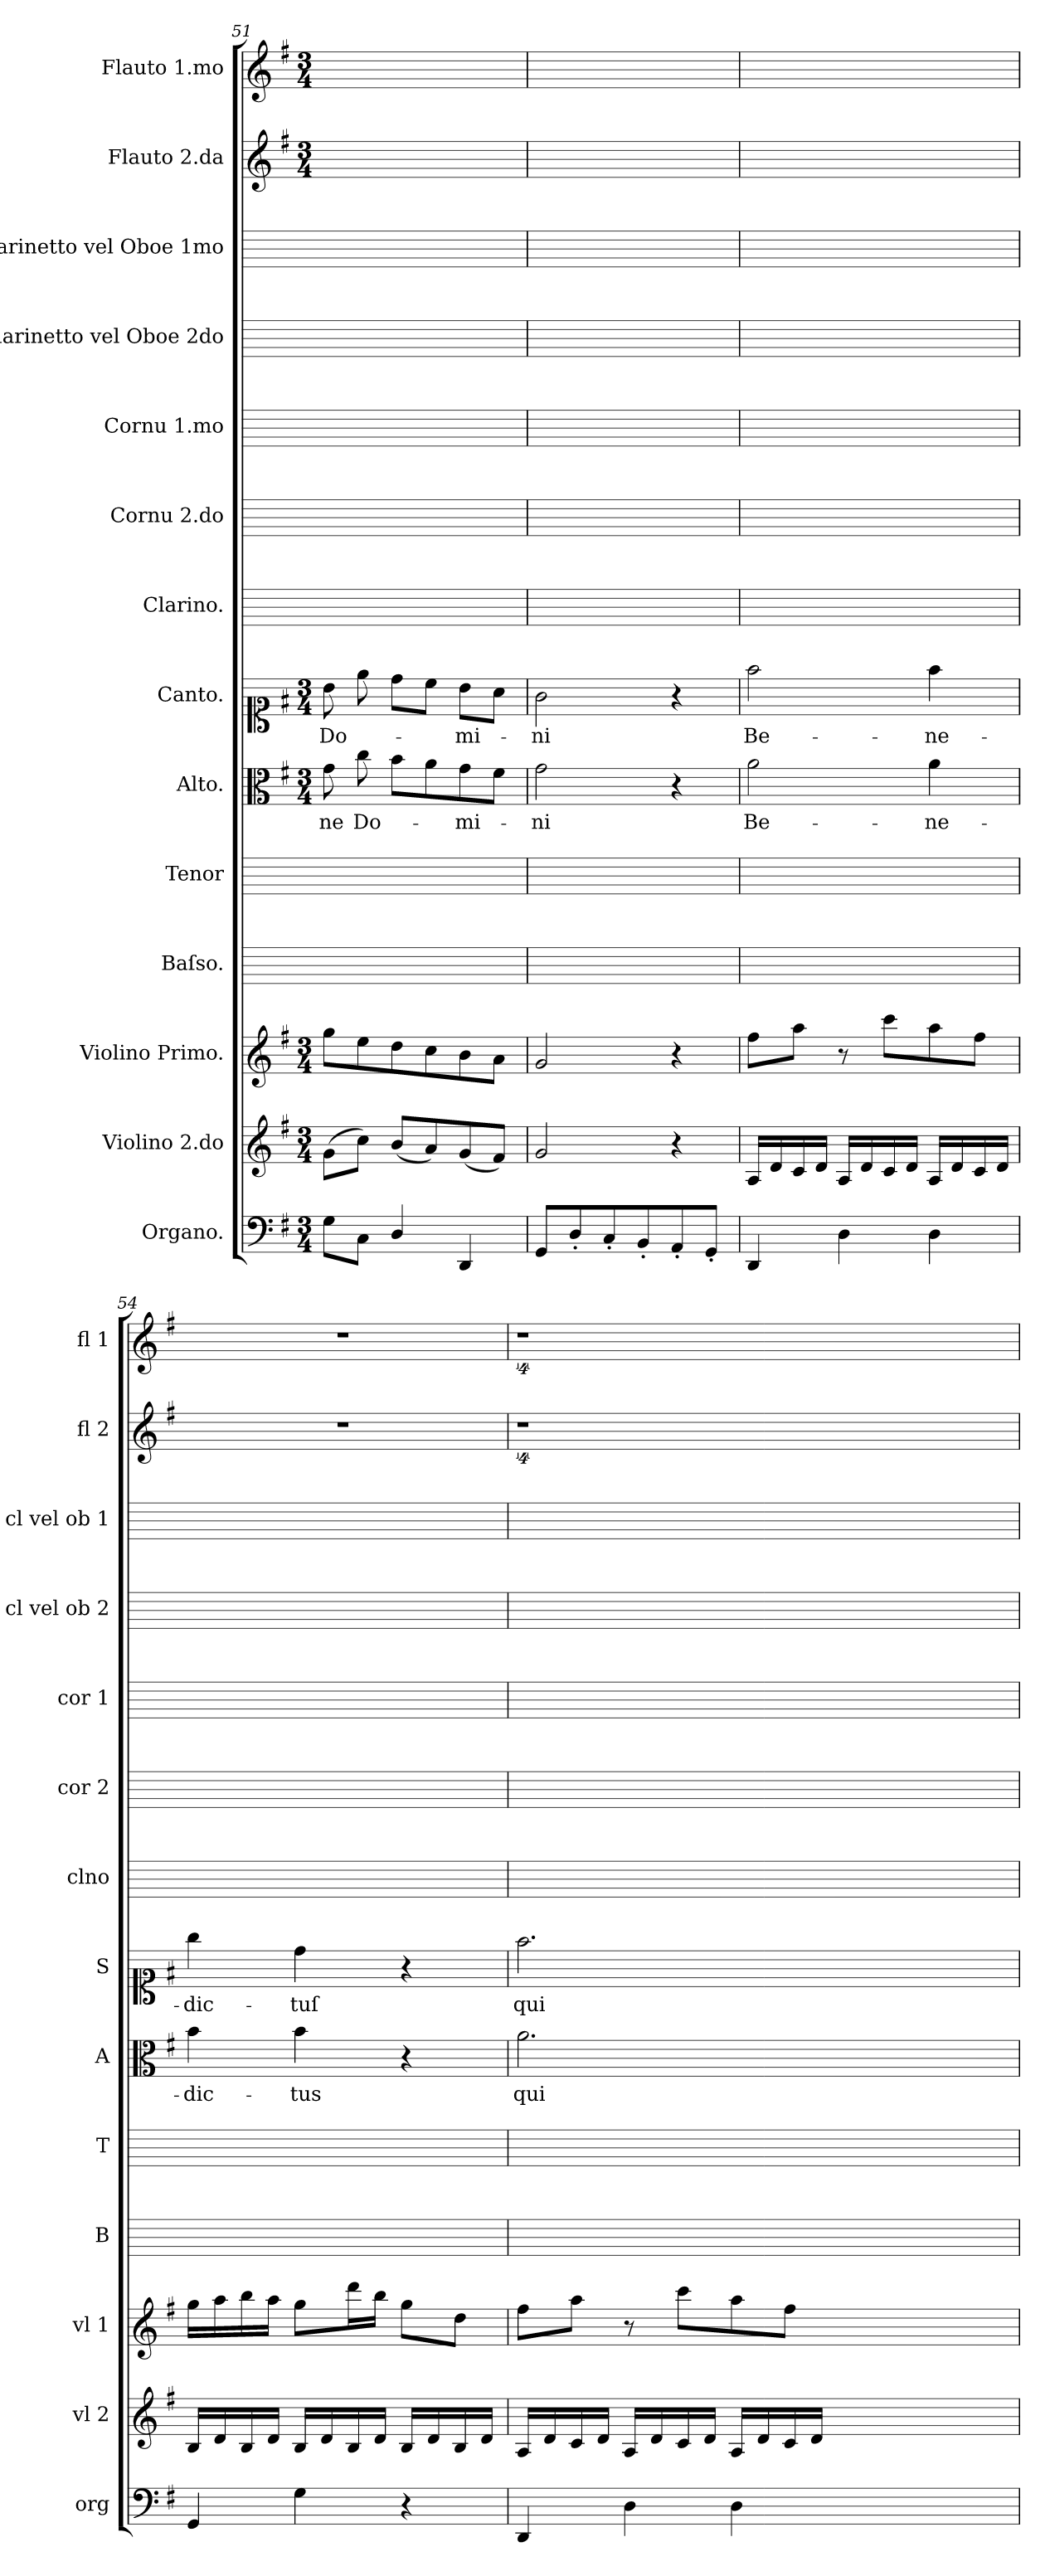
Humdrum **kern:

**kern	**kern	**kern	**kern	**kern	**kern	**text	**kern	**text	**kern	**kern	**kern	**kern	**kern	**kern	**kern
*part14	*part13	*part12	*part11	*part10	*part9	*part9	*part8	*part8	*part7	*part6	*part5	*part4	*part3	*part2	*part1
*staff14	*staff13	*staff12	*staff11	*staff10	*staff9	*staff9	*staff8	*staff8	*staff7	*staff6	*staff5	*staff4	*staff3	*staff2	*staff1
*I"Organo.	*I"Violino 2.do	*I"Violino Primo.	*I"Baſso.	*I"Tenor	*I"Alto.	*	*I"Canto.	*	*I"Clarino.	*I"Cornu 2.do	*I"Cornu 1.mo	*I"Clarinetto vel Oboe 2do	*I"Clarinetto vel Oboe 1mo	*I"Flauto 2.da	*I"Flauto 1.mo
*I'org	*I'vl 2	*I'vl 1	*I'B	*I'T	*I'A	*	*I'S	*	*I'clno	*I'cor 2	*I'cor 1	*I'cl vel ob 2	*I'cl vel ob 1	*I'fl 2	*I'fl 1
*clefF4	*clefG2	*clefG2	*	*	*clefC3	*	*clefC1	*	*	*	*	*	*	*clefG2	*clefG2
*k[f#]	*k[f#]	*k[f#]	*	*	*k[f#]	*	*k[f#]	*	*	*	*	*	*	*k[f#]	*k[f#]
*G:	*G:	*G:	*	*	*G:	*	*G:	*	*	*	*	*	*	*G:	*G:
*M3/4	*M3/4	*M3/4	*	*	*M3/4	*	*M3/4	*	*	*	*	*	*	*M3/4	*M3/4
=51	=51	=51	=51	=51	=51	=51	=51	=51	=51	=51	=51	=51	=51	=51	=51
8G\L	(8g\L	8gg\L	2.ryy	2.ryy	8g\	-ne	8b\	Do-	2.ryy	2.ryy	2.ryy	2.ryy	2.ryy	2.ryy	2.ryy
8C\J	8cc\J)	8ee\	.	.	8cc\	Do-	8ee\	.	.	.	.	.	.	.	.
4D/	(8b/L	8dd\	.	.	8b\L	.	8dd\L	.	.	.	.	.	.	.	.
.	8a/)	8cc\	.	.	8a\	.	8cc\J	.	.	.	.	.	.	.	.
4DD/	(8g/	8b\	.	.	8g\	-mi-	8b\L	-mi-	.	.	.	.	.	.	.
.	8f#/J)	8a\J	.	.	8f#\J	.	8a\J	.	.	.	.	.	.	.	.
=52	=52	=52	=52	=52	=52	=52	=52	=52	=52	=52	=52	=52	=52	=52	=52
8GG/L	2g/	2g/	2.ryy	2.ryy	2g\	-ni	2g\	-ni	2.ryy	2.ryy	2.ryy	2.ryy	2.ryy	2.ryy	2.ryy
8D'>/	.	.	.	.	.	.	.	.	.	.	.	.	.	.	.
8C'>/	.	.	.	.	.	.	.	.	.	.	.	.	.	.	.
8BB'>/	.	.	.	.	.	.	.	.	.	.	.	.	.	.	.
8AA'>/	4r	4r	.	.	4r	.	4r	.	.	.	.	.	.	.	.
8GG'>/J	.	.	.	.	.	.	.	.	.	.	.	.	.	.	.
=53	=53	=53	=53	=53	=53	=53	=53	=53	=53	=53	=53	=53	=53	=53	=53
4DD/	16A/LL	8ff#\L	2.ryy	2.ryy	2a\	Be-	2ff#\	Be-	2.ryy	2.ryy	2.ryy	2.ryy	2.ryy	2.ryy	2.ryy
.	16d/	.	.	.	.	.	.	.	.	.	.	.	.	.	.
.	16c/	8aa\J	.	.	.	.	.	.	.	.	.	.	.	.	.
.	16d/JJ	.	.	.	.	.	.	.	.	.	.	.	.	.	.
4D\	16A/LL	8r	.	.	.	.	.	.	.	.	.	.	.	.	.
.	16d/	.	.	.	.	.	.	.	.	.	.	.	.	.	.
.	16c/	8ccc\L	.	.	.	.	.	.	.	.	.	.	.	.	.
.	16d/JJ	.	.	.	.	.	.	.	.	.	.	.	.	.	.
4D\	16A/LL	8aa\	.	.	4a\	-ne-	4ff#\	-ne-	.	.	.	.	.	.	.
.	16d/	.	.	.	.	.	.	.	.	.	.	.	.	.	.
.	16c/	8ff#\J	.	.	.	.	.	.	.	.	.	.	.	.	.
.	16d/JJ	.	.	.	.	.	.	.	.	.	.	.	.	.	.
=54	=54	=54	=54	=54	=54	=54	=54	=54	=54	=54	=54	=54	=54	=54	=54
4GG/	16B/LL	16gg\LL	2.ryy	2.ryy	4b\	-dic-	4gg\	-dic-	2.ryy	2.ryy	2.ryy	2.ryy	2.ryy	2.r	2.r
.	16d/	16aa\	.	.	.	.	.	.	.	.	.	.	.	.	.
.	16B/	16bb\	.	.	.	.	.	.	.	.	.	.	.	.	.
.	16d/JJ	16aa\JJ	.	.	.	.	.	.	.	.	.	.	.	.	.
4G\	16B/LL	8gg\L	.	.	4b\	-tus	4dd\	-tuſ	.	.	.	.	.	.	.
.	16d/	.	.	.	.	.	.	.	.	.	.	.	.	.	.
.	16B/	16ddd\L	.	.	.	.	.	.	.	.	.	.	.	.	.
.	16d/JJ	16bb\JJ	.	.	.	.	.	.	.	.	.	.	.	.	.
4r	16B/LL	8gg\L	.	.	4r	.	4r	.	.	.	.	.	.	.	.
.	16d/	.	.	.	.	.	.	.	.	.	.	.	.	.	.
.	16B/	8dd\J	.	.	.	.	.	.	.	.	.	.	.	.	.
.	16d/JJ	.	.	.	.	.	.	.	.	.	.	.	.	.	.
=55	=55	=55	=55	=55	=55	=55	=55	=55	=55	=55	=55	=55	=55	=55	=55
4DD/	16A/LL	8ff#\L	2.ryy	2.ryy	2.a\	qui	2.ff#\	qui	2.ryy	2.ryy	2.ryy	2.ryy	2.ryy	4%9r	4%9r
.	16d/	.	.	.	.	.	.	.	.	.	.	.	.	.	.
.	16c/	8aa\J	.	.	.	.	.	.	.	.	.	.	.	.	.
.	16d/JJ	.	.	.	.	.	.	.	.	.	.	.	.	.	.
4D\	16A/LL	8r	.	.	.	.	.	.	.	.	.	.	.	.	.
.	16d/	.	.	.	.	.	.	.	.	.	.	.	.	.	.
.	16c/	8ccc\L	.	.	.	.	.	.	.	.	.	.	.	.	.
.	16d/JJ	.	.	.	.	.	.	.	.	.	.	.	.	.	.
4D\	16A/LL	8aa\	.	.	.	.	.	.	.	.	.	.	.	.	.
.	16d/	.	.	.	.	.	.	.	.	.	.	.	.	.	.
.	16c/	8ff#\J	.	.	.	.	.	.	.	.	.	.	.	.	.
.	16d/JJ	.	.	.	.	.	.	.	.	.	.	.	.	.	.
1.ryy	1.ryy	1.ryy	1.ryy	1.ryy	1.ryy	.	1.ryy	.	1.ryy	1.ryy	1.ryy	1.ryy	1.ryy	.	.
=	=	=	=	=	=	=	=	=	=	=	=	=	=	=	=
*-	*-	*-	*-	*-	*-	*-	*-	*-	*-	*-	*-	*-	*-	*-	*-
